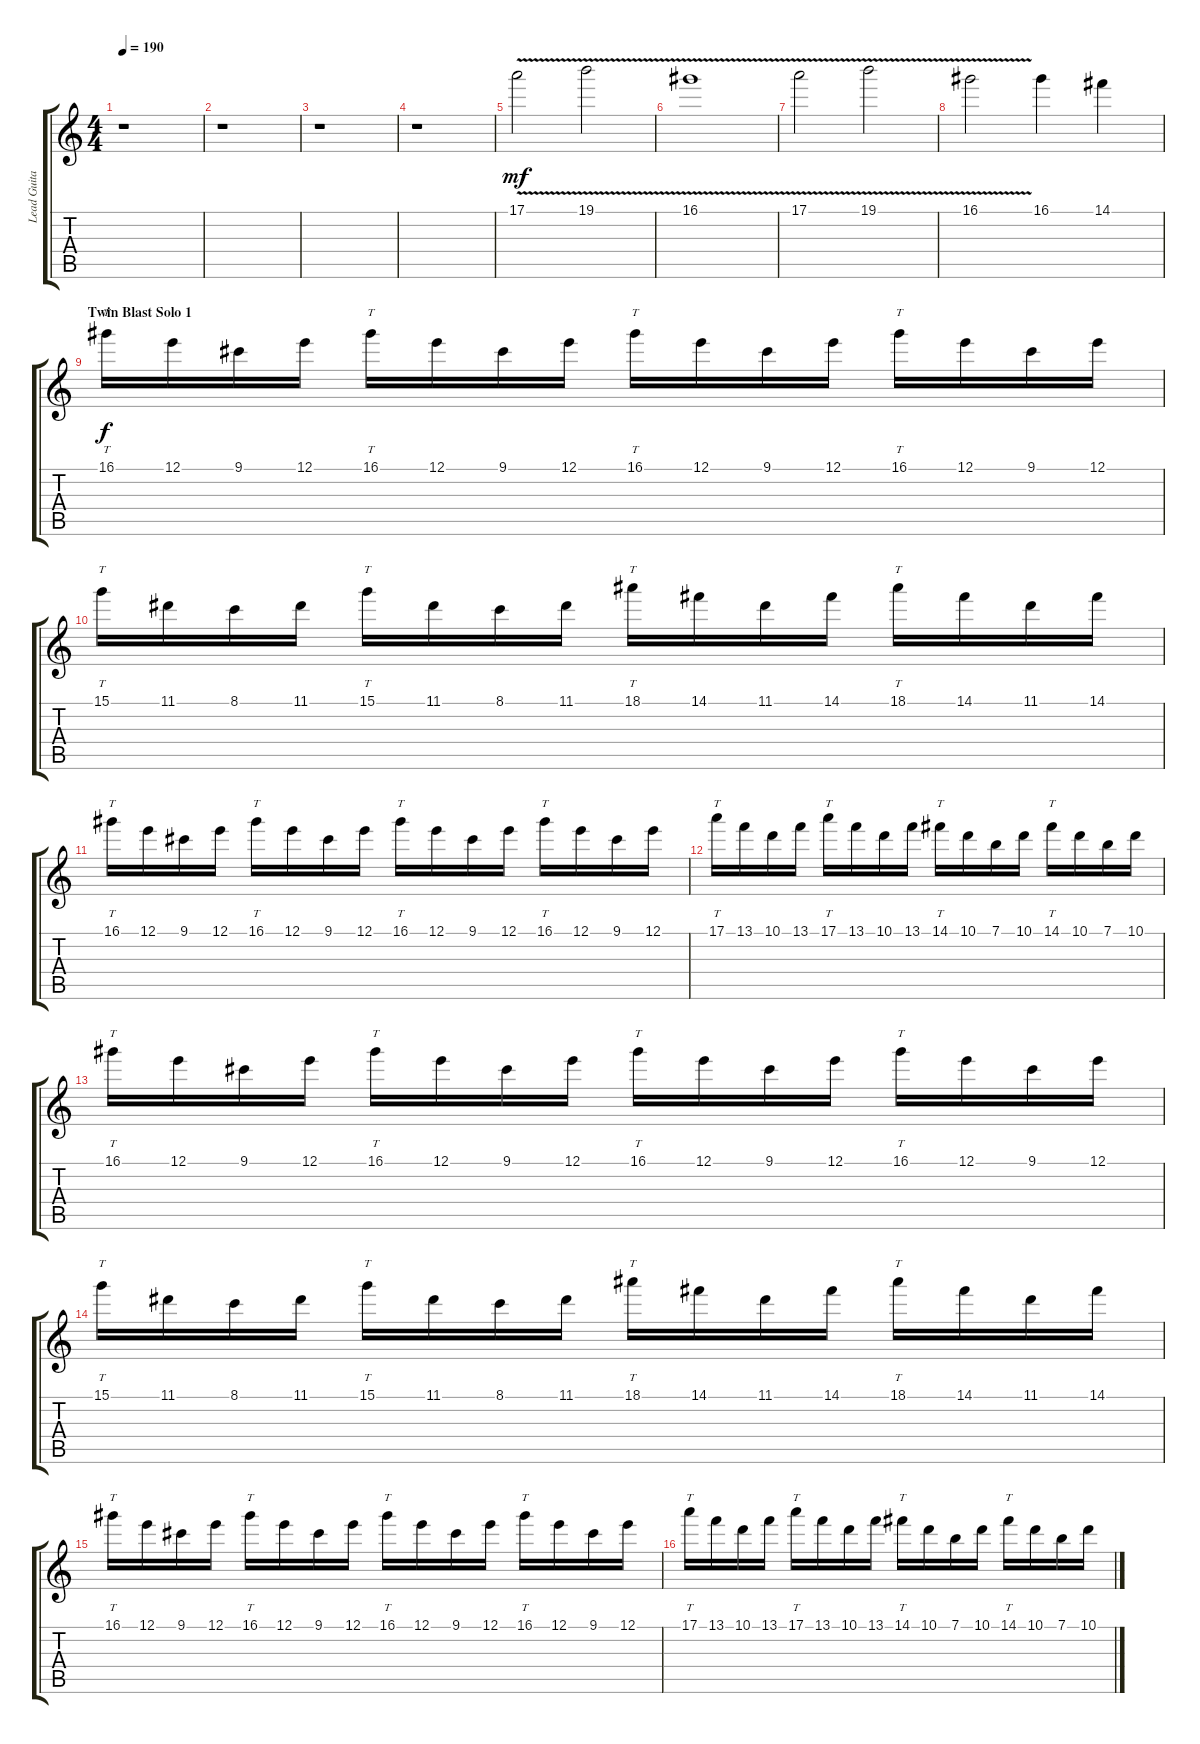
\track ("Lead Guitar 1" "Lead Guita") {instrument overdrivenguitar}
\staff {score tabs}
\tuning (E4 B3 G3 D3 A2 E2) {hide}
\ts (4 4)
\tempo 190
\clef g2
\ks c
r.1{dy f} |
r.1 |
r.1 |
r.1 |
17.1{v}.2{dy mf} 19.1{v}.2 |
16.1{v}.1 |
17.1{v}.2 19.1{v}.2 |
16.1{v}.2 16.1.4 14.1.4 |
\section ("" "Twin Blast Solo 1")
16.1.16{tt dy f} 12.1.16 9.1.16 12.1.16 16.1.16{tt} 12.1.16 9.1.16 12.1.16 16.1.16{tt} 12.1.16 9.1.16 12.1.16 16.1.16{tt} 12.1.16 9.1.16 12.1.16 |
15.1.16{tt} 11.1.16 8.1.16 11.1.16 15.1.16{tt} 11.1.16 8.1.16 11.1.16 18.1.16{tt} 14.1.16 11.1.16 14.1.16 18.1.16{tt} 14.1.16 11.1.16 14.1.16 |
16.1.16{tt} 12.1.16 9.1.16 12.1.16 16.1.16{tt} 12.1.16 9.1.16 12.1.16 16.1.16{tt} 12.1.16 9.1.16 12.1.16 16.1.16{tt} 12.1.16 9.1.16 12.1.16 |
17.1.16{tt} 13.1.16 10.1.16 13.1.16 17.1.16{tt} 13.1.16 10.1.16 13.1.16 14.1.16{tt} 10.1.16 7.1.16 10.1.16 14.1.16{tt} 10.1.16 7.1.16 10.1.16 |
16.1.16{tt} 12.1.16 9.1.16 12.1.16 16.1.16{tt} 12.1.16 9.1.16 12.1.16 16.1.16{tt} 12.1.16 9.1.16 12.1.16 16.1.16{tt} 12.1.16 9.1.16 12.1.16 |
15.1.16{tt} 11.1.16 8.1.16 11.1.16 15.1.16{tt} 11.1.16 8.1.16 11.1.16 18.1.16{tt} 14.1.16 11.1.16 14.1.16 18.1.16{tt} 14.1.16 11.1.16 14.1.16 |
16.1.16{tt} 12.1.16 9.1.16 12.1.16 16.1.16{tt} 12.1.16 9.1.16 12.1.16 16.1.16{tt} 12.1.16 9.1.16 12.1.16 16.1.16{tt} 12.1.16 9.1.16 12.1.16 |
17.1.16{tt} 13.1.16 10.1.16 13.1.16 17.1.16{tt} 13.1.16 10.1.16 13.1.16 14.1.16{tt} 10.1.16 7.1.16 10.1.16 14.1.16{tt} 10.1.16 7.1.16 10.1.16
